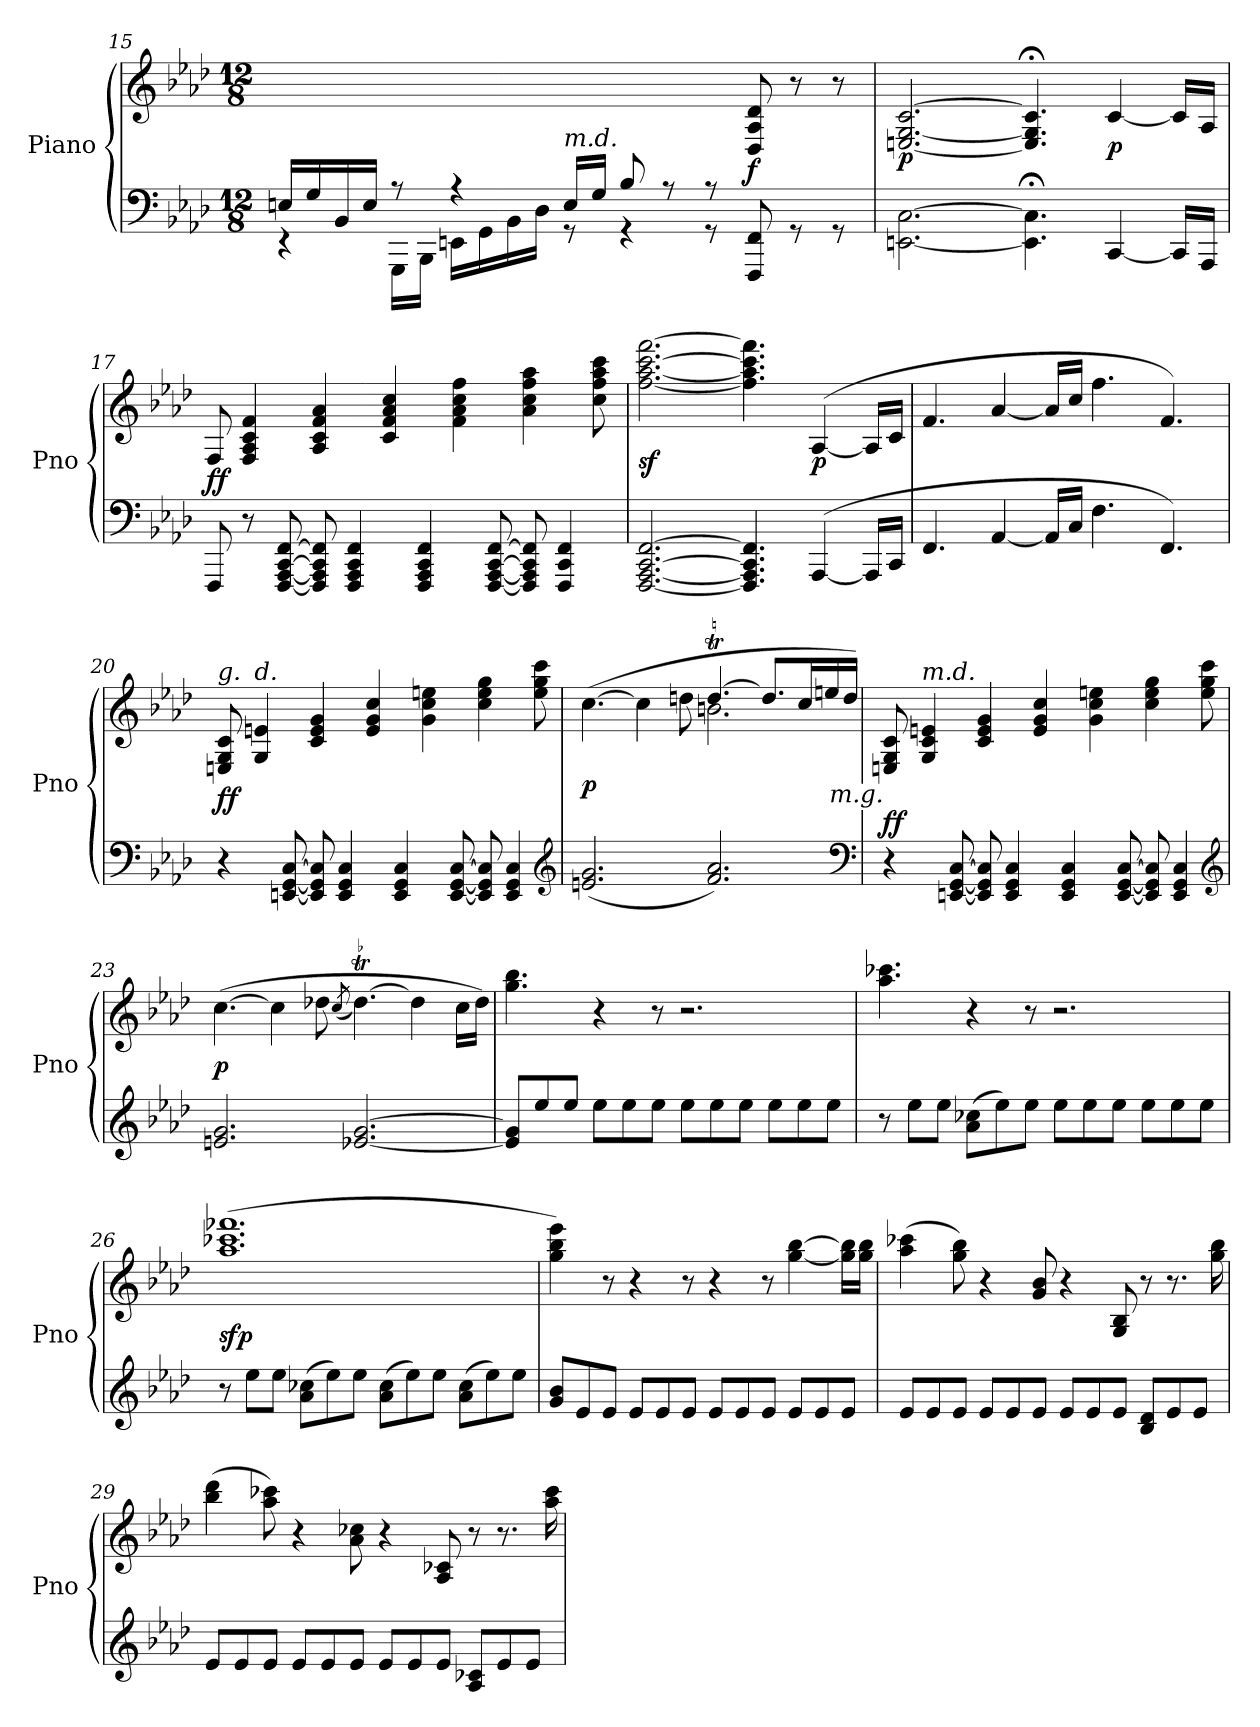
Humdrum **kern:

**kern	**kern	**dynam
*part1	*part1	*part1
*staff2	*staff1	*staff1/2
*I"Piano	*	*
*I'Pno	*	*
*clefF4	*clefG2	*
*k[b-e-a-d-]	*k[b-e-a-d-]	*
*f:	*f:	*
*M12/8	*M12/8	*
=15	=15	=15
*^	*^	*
16EnLL	4rEE	2.ryy	2ryy	.
16G	.	.	.	.
16BB-	.	.	.	.
16EJJ	.	.	.	.
8rA	16GGGLL	.	.	.
.	16BBB-JJ	.	.	.
4rA	16EEnLL	.	.	.
.	16GG	.	.	.
.	16BB-	.	8ryy	.
.	16D-JJ	.	.	.
!	!	!	!LO:TX:c:i:t=m.d.	!
16ELL	8rGG	.	2..ryy	.
16GJJ	.	.	.	.
8B-/	4rGG	4.ryy	.	.
8rA	.	.	.	.
8rA	8rGG	.	.	.
4.ryy	8FFF 8FF	8D-/ 8A-/ 8d-/	.	f
.	8rGG	8r	.	.
.	8rGG	8r	.	.
*v	*v	*	*	*
*	*v	*v	*
=16	=16	=16
[2.EEn\ [2.C\	[2.En/ [2.G/ [2.c/	p
4.EE];\ 4.C];\	4.E];</ 4.G];</ 4.c];</	.
[4CC/	[4c	p
16CC/LL]	16cLL]	.
16AAA-/JJ	16A-JJ	.
=17	=17	=17
8FFF	8F	ff
8r	4F 4A- 4c 4f	.
[8FFF [8AAA- [8CC [8FF	.	.
8FFF] 8AAA-] 8CC] 8FF]	4A- 4c 4f 4a-	.
4FFF 4AAA- 4CC 4FF	.	.
.	4c 4f 4a- 4cc	.
4FFF 4AAA- 4CC 4FF	.	.
.	4f 4a- 4cc 4ff	.
[8FFF [8AAA- [8CC [8FF	.	.
8FFF] 8AAA-] 8CC] 8FF]	4a- 4cc 4ff 4aa-	.
4FFF 4CC 4FF	.	.
.	8cc 8ff 8aa- 8ccc	.
=18	=18	=18
[2.FFF [2.AAA- [2.CC [2.FF	[2.ff [2.aa- [2.ccc [2.fff	sf
4.FFF] 4.AAA-] 4.CC] 4.FF]	4.ff] 4.aa-] 4.ccc] 4.fff]	.
(>[4AAA-	(>[4A-	p
16AAA-LL]	16A-LL]	.
16CCJJ	16cJJ	.
=19	=19	=19
4.FF	4.f	.
[4AA-	[4a-	.
16AA-LL]	16a-/LL]	.
16CJJ	16cc/JJ	.
4.F	4.ff	.
4.FF)	4.f)	.
=20	=20	=20
!	!LO:TX:a:i:t=g.	!
4r	8En 8G 8c	ff
!	!LO:TX:a:i:t=d.	!
.	4G 4en	.
[8EEn [8GG [8C	.	.
8EE] 8GG] 8C]	4c 4e 4g	.
4EE 4GG 4C	.	.
.	4e 4g 4cc	.
4EE 4GG 4C	.	.
.	4g 4cc 4een	.
[8EE [8GG [8C	.	.
8EE] 8GG] 8C]	4cc 4ee 4gg	.
4EE 4GG 4C	.	.
.	8ee 8gg 8ccc	.
*clefG2	*	*
=21	=21	=21
*	*^	*
(2.en 2.g	2.ryy	([4.cc	p
.	.	4cc]	.
.	.	8ddn	.
2.f 2.a-)	[4.ddT	2.bn	.
.	8.ddL]	.	.
.	16ccL	.	.
.	16een	.	.
.	16ddJJ)	.	.
*	*v	*v	*
*clefF4	*	*
=22	=22	=22
!	!LO:TX:c:i:rj:t=m.g.	!
4r	8En 8G 8c	ff
!	!LO:TX:a:i:t=m.d.	!
.	4G 4c 4en	.
[8EEn [8GG [8C	.	.
8EE] 8GG] 8C]	4c 4e 4g	.
4EE 4GG 4C	.	.
.	4e 4g 4cc	.
4EE 4GG 4C	.	.
.	4g 4cc 4een	.
[8EE [8GG [8C	.	.
8EE] 8GG] 8C]	4cc 4ee 4gg	.
4EE 4GG 4C	.	.
.	8ee 8gg 8ccc	.
*clefG2	*	*
=23	=23	=23
2.en 2.g	(>[4.cc	p
.	4cc]	.
.	8dd-X	.
.	(8qcc	.
!	!LO:TR:acc=-	!
[2.e-X [2.g	[4.dd-T)	.
.	4dd-]	.
.	16ccLL	.
.	16dd-JJ)	.
=24	=24	=24
8e-] 8g]L	4.gg 4.bb-	.
8ee-	.	.
8ee-J	.	.
8ee-L	4r	.
8ee-	.	.
8ee-J	8r	.
8ee-L	2.r	.
8ee-	.	.
8ee-J	.	.
8ee-L	.	.
8ee-	.	.
8ee-J	.	.
=25	=25	=25
8r	4.aa- 4.ccc-X	.
8ee-L	.	.
8ee-J	.	.
(8a- 8cc-XL	4r	.
8ee-)	.	.
8ee-J	8r	.
8ee-L	2.r	.
8ee-	.	.
8ee-J	.	.
8ee-L	.	.
8ee-	.	.
8ee-J	.	.
=26	=26	=26
8r	(1.aa- 1.ccc-X 1.fff-X	sfp
8ee-L	.	.
8ee-J	.	.
(8a- 8cc-XL	.	.
8ee-)	.	.
8ee-J	.	.
(8a- 8cc-L	.	.
8ee-)	.	.
8ee-J	.	.
(8a- 8cc-L	.	.
8ee-)	.	.
8ee-J	.	.
=27	=27	=27
8g 8b-L	4gg 4bb- 4eee-)	.
8e-	.	.
8e-J	8r	.
8e-L	4r	.
8e-	.	.
8e-J	8r	.
8e-L	4r	.
8e-	.	.
8e-J	8r	.
8e-L	[4gg [4bb-	.
8e-	.	.
8e-J	16gg] 16bb-]LL	.
.	16gg 16bb-JJ	.
=28	=28	=28
8e-L	(4aa- 4ccc-X	.
8e-	.	.
8e-J	8gg 8bb-)	.
8e-L	4r	.
8e-	.	.
8e-J	8g 8b-	.
8e-L	4r	.
8e-	.	.
8e-J	8G 8B-	.
8B- 8d-L	8r	.
8e-	8.r	.
8e-J	.	.
.	16gg 16bb-	.
=29	=29	=29
8e-L	(4bb- 4ddd-	.
8e-	.	.
8e-J	8aa- 8ccc-X)	.
8e-L	4r	.
8e-	.	.
8e-J	8a- 8cc-X	.
8e-L	4r	.
8e-	.	.
8e-J	8A- 8c-X	.
8A- 8c-XL	8r	.
8e-	8.r	.
8e-J	.	.
.	16aa- 16ccc-	.
=	=	=
*-	*-	*-
